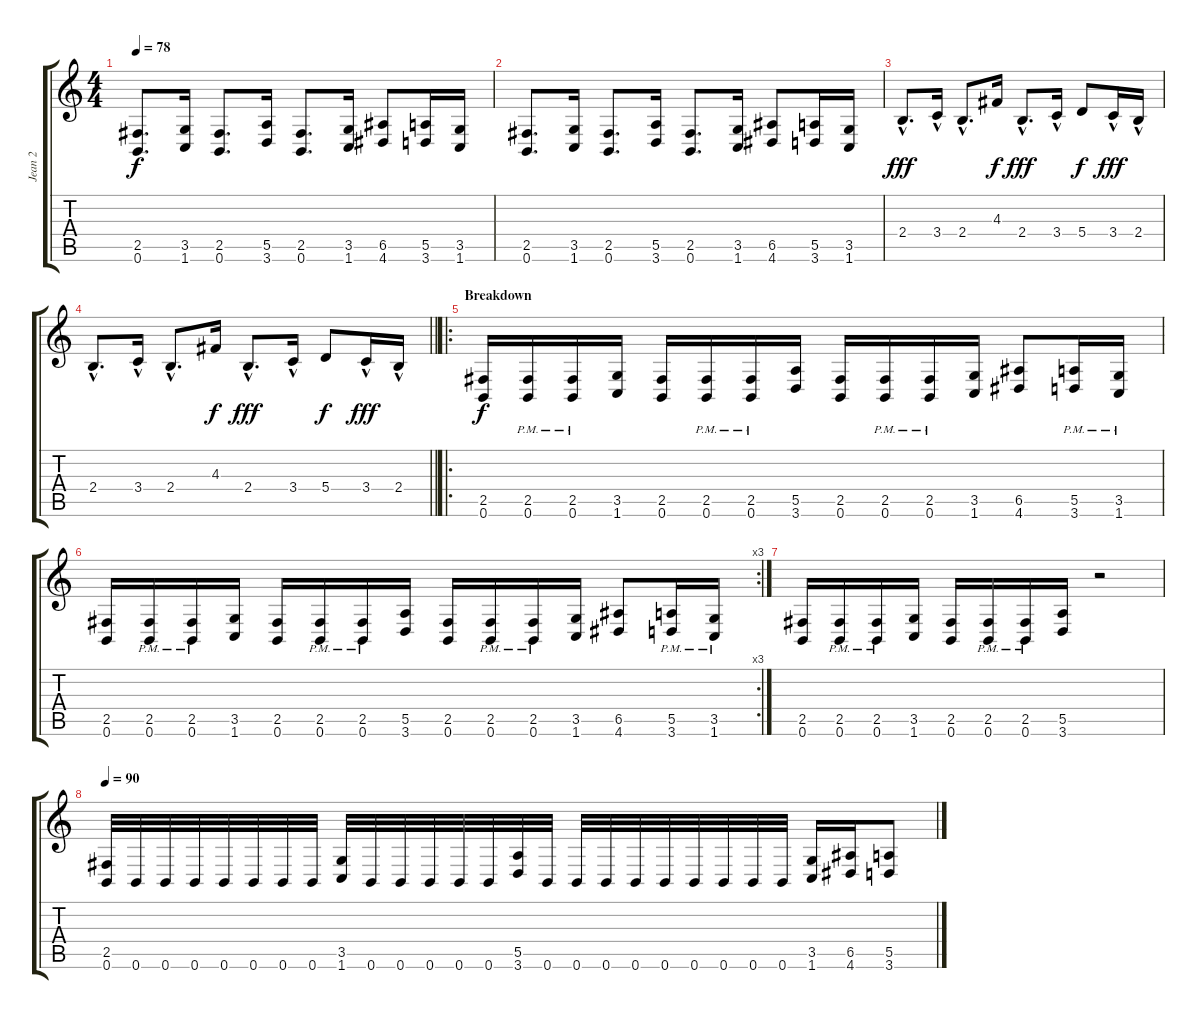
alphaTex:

\track ("Jean 2" "Jean 2") {instrument distortionguitar}
\staff {score tabs}
\tuning (B3 Gb3 D3 A2 E2 B1) {hide}
\ts (4 4)
\tempo 78
\clef g2
\ks c
(2.5 0.6).8{d dy f} (3.5 1.6).16 (2.5 0.6).8{d} (5.5 3.6).16 (2.5 0.6).8{d} (3.5 1.6).16 (6.5 4.6).8 (5.5 3.6).16 (3.5 1.6).16 |
(2.5 0.6).8{d} (3.5 1.6).16 (2.5 0.6).8{d} (5.5 3.6).16 (2.5 0.6).8{d} (3.5 1.6).16 (6.5 4.6).8 (5.5 3.6).16 (3.5 1.6).16 |
2.4{hac}.8{d dy fff} 3.4{hac}.16 2.4{hac}.8{d} 4.3.16{dy f} 2.4{hac}.8{d dy fff} 3.4{hac}.16 5.4.8{dy f} 3.4{hac}.16{dy fff} 2.4{hac}.16 |
\barLineRight lightlight
2.4{hac}.8{d} 3.4{hac}.16 2.4{hac}.8{d} 4.3.16{dy f} 2.4{hac}.8{d dy fff} 3.4{hac}.16 5.4.8{dy f} 3.4{hac}.16{dy fff} 2.4{hac}.16 |
\ro
\section ("" "Breakdown")
(2.5 0.6).16{dy f} (2.5{pm} 0.6{pm}).16 (2.5{pm} 0.6{pm}).16 (3.5 1.6).16 (2.5 0.6).16 (2.5{pm} 0.6{pm}).16 (2.5{pm} 0.6{pm}).16 (5.5 3.6).16 (2.5 0.6).16 (2.5{pm} 0.6{pm}).16 (2.5{pm} 0.6{pm}).16 (3.5 1.6).16 (6.5 4.6).8 (5.5{pm} 3.6{pm}).16 (3.5{pm} 1.6{pm}).16 |
\rc 3
(2.5 0.6).16 (2.5{pm} 0.6{pm}).16 (2.5{pm} 0.6{pm}).16 (3.5 1.6).16 (2.5 0.6).16 (2.5{pm} 0.6{pm}).16 (2.5{pm} 0.6{pm}).16 (5.5 3.6).16 (2.5 0.6).16 (2.5{pm} 0.6{pm}).16 (2.5{pm} 0.6{pm}).16 (3.5 1.6).16 (6.5 4.6).8 (5.5{pm} 3.6{pm}).16 (3.5{pm} 1.6{pm}).16 |
(2.5 0.6).16 (2.5{pm} 0.6{pm}).16 (2.5{pm} 0.6{pm}).16 (3.5 1.6).16 (2.5 0.6).16 (2.5{pm} 0.6{pm}).16 (2.5{pm} 0.6{pm}).16 (5.5 3.6).16 r.2 |
\tempo 90
(2.5 0.6).32 0.6.32 0.6.32 0.6.32 0.6.32 0.6.32 0.6.32 0.6.32 (3.5 1.6).32 0.6.32 0.6.32 0.6.32 0.6.32 0.6.32 (5.5 3.6).32 0.6.32 0.6.32 0.6.32 0.6.32 0.6.32 0.6.32 0.6.32 0.6.32 0.6.32 (3.5 1.6).16 (6.5 4.6).16 (5.5 3.6).8
